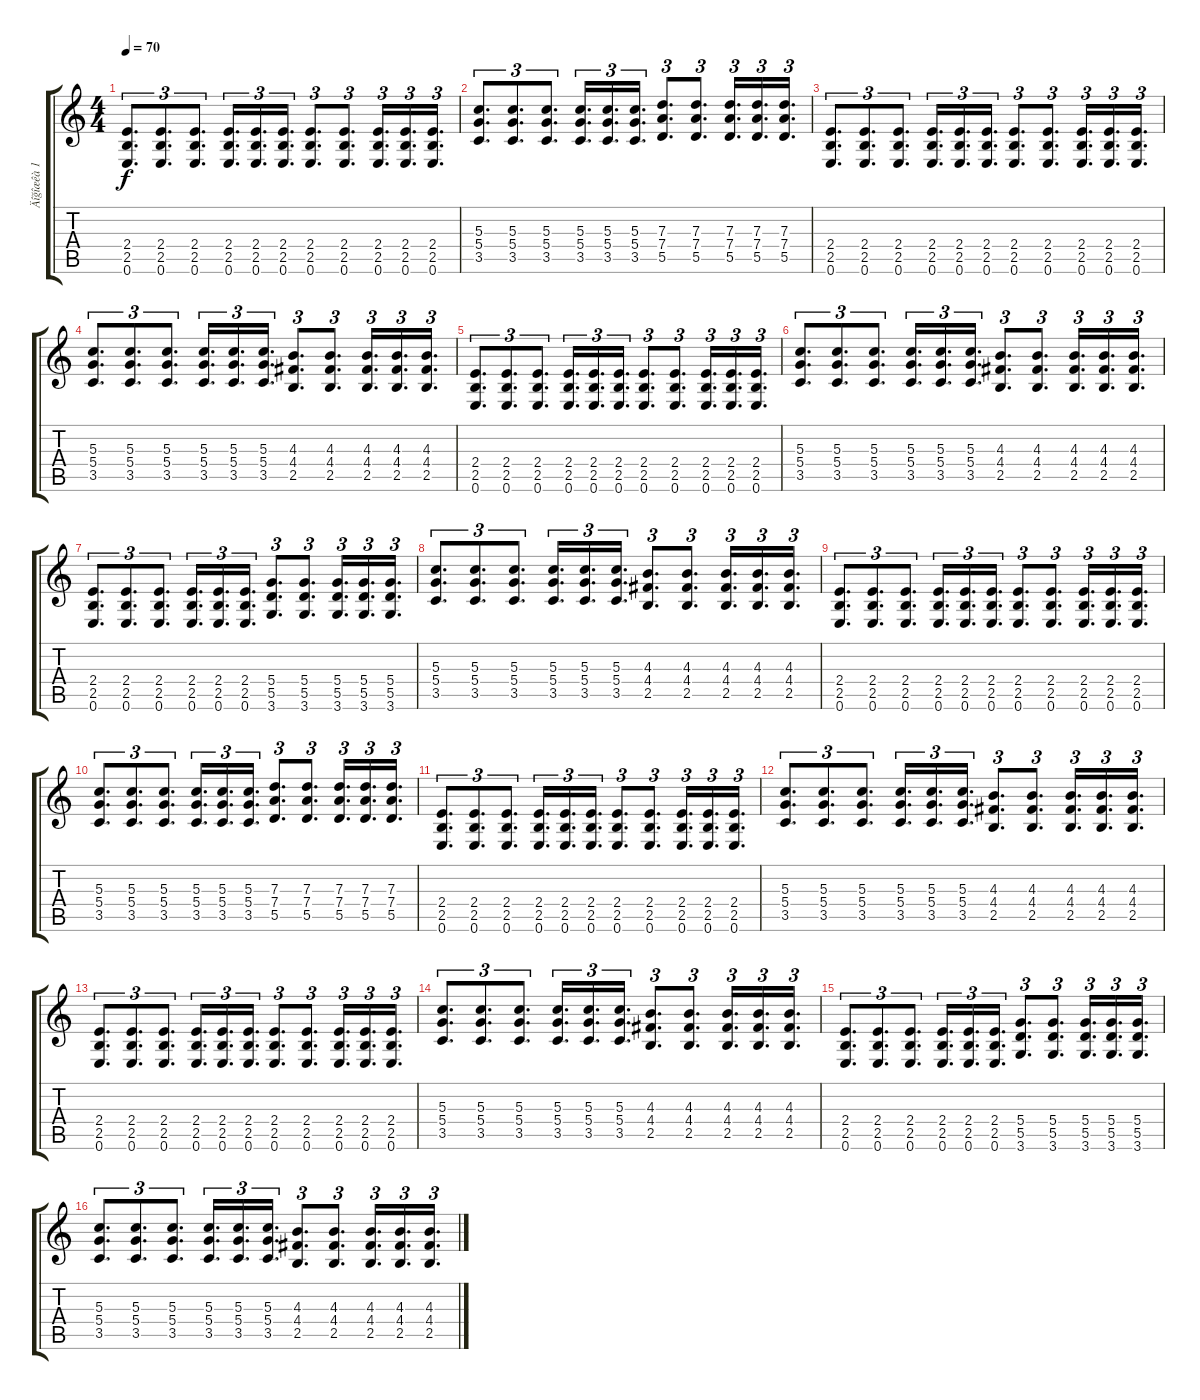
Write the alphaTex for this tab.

\track ("Äîğîæêà 1" "Äîğîæêà 1") {instrument overdrivenguitar}
\staff {score tabs}
\tuning (E4 B3 G3 D3 A2 E2) {hide}
\ts (4 4)
\tempo 70
\clef g2
\ks c
(2.4 2.5 0.6).8{d tu (3 2) dy f} (2.4 2.5 0.6).8{d tu (3 2)} (2.4 2.5 0.6).8{d tu (3 2)} (2.4 2.5 0.6).16{d tu (3 2)} (2.4 2.5 0.6).16{d tu (3 2)} (2.4 2.5 0.6).16{d tu (3 2)} (2.4 2.5 0.6).8{d tu (3 2)} (2.4 2.5 0.6).8{d tu (3 2)} (2.4 2.5 0.6).16{d tu (3 2)} (2.4 2.5 0.6).16{d tu (3 2)} (2.4 2.5 0.6).16{d tu (3 2)} |
(5.3 5.4 3.5).8{d tu (3 2)} (5.3 5.4 3.5).8{d tu (3 2)} (5.3 5.4 3.5).8{d tu (3 2)} (5.3 5.4 3.5).16{d tu (3 2)} (5.3 5.4 3.5).16{d tu (3 2)} (5.3 5.4 3.5).16{d tu (3 2)} (7.3 7.4 5.5).8{d tu (3 2)} (7.3 7.4 5.5).8{d tu (3 2)} (7.3 7.4 5.5).16{d tu (3 2)} (7.3 7.4 5.5).16{d tu (3 2)} (7.3 7.4 5.5).16{d tu (3 2)} |
(2.4 2.5 0.6).8{d tu (3 2)} (2.4 2.5 0.6).8{d tu (3 2)} (2.4 2.5 0.6).8{d tu (3 2)} (2.4 2.5 0.6).16{d tu (3 2)} (2.4 2.5 0.6).16{d tu (3 2)} (2.4 2.5 0.6).16{d tu (3 2)} (2.4 2.5 0.6).8{d tu (3 2)} (2.4 2.5 0.6).8{d tu (3 2)} (2.4 2.5 0.6).16{d tu (3 2)} (2.4 2.5 0.6).16{d tu (3 2)} (2.4 2.5 0.6).16{d tu (3 2)} |
(5.3 5.4 3.5).8{d tu (3 2)} (5.3 5.4 3.5).8{d tu (3 2)} (5.3 5.4 3.5).8{d tu (3 2)} (5.3 5.4 3.5).16{d tu (3 2)} (5.3 5.4 3.5).16{d tu (3 2)} (5.3 5.4 3.5).16{d tu (3 2)} (4.3 4.4 2.5).8{d tu (3 2)} (4.3 4.4 2.5).8{d tu (3 2)} (4.3 4.4 2.5).16{d tu (3 2)} (4.3 4.4 2.5).16{d tu (3 2)} (4.3 4.4 2.5).16{d tu (3 2)} |
(2.4 2.5 0.6).8{d tu (3 2)} (2.4 2.5 0.6).8{d tu (3 2)} (2.4 2.5 0.6).8{d tu (3 2)} (2.4 2.5 0.6).16{d tu (3 2)} (2.4 2.5 0.6).16{d tu (3 2)} (2.4 2.5 0.6).16{d tu (3 2)} (2.4 2.5 0.6).8{d tu (3 2)} (2.4 2.5 0.6).8{d tu (3 2)} (2.4 2.5 0.6).16{d tu (3 2)} (2.4 2.5 0.6).16{d tu (3 2)} (2.4 2.5 0.6).16{d tu (3 2)} |
(5.3 5.4 3.5).8{d tu (3 2)} (5.3 5.4 3.5).8{d tu (3 2)} (5.3 5.4 3.5).8{d tu (3 2)} (5.3 5.4 3.5).16{d tu (3 2)} (5.3 5.4 3.5).16{d tu (3 2)} (5.3 5.4 3.5).16{d tu (3 2)} (4.3 4.4 2.5).8{d tu (3 2)} (4.3 4.4 2.5).8{d tu (3 2)} (4.3 4.4 2.5).16{d tu (3 2)} (4.3 4.4 2.5).16{d tu (3 2)} (4.3 4.4 2.5).16{d tu (3 2)} |
(2.4 2.5 0.6).8{d tu (3 2)} (2.4 2.5 0.6).8{d tu (3 2)} (2.4 2.5 0.6).8{d tu (3 2)} (2.4 2.5 0.6).16{d tu (3 2)} (2.4 2.5 0.6).16{d tu (3 2)} (2.4 2.5 0.6).16{d tu (3 2)} (5.4 5.5 3.6).8{d tu (3 2)} (5.4 5.5 3.6).8{d tu (3 2)} (5.4 5.5 3.6).16{d tu (3 2)} (5.4 5.5 3.6).16{d tu (3 2)} (5.4 5.5 3.6).16{d tu (3 2)} |
(5.3 5.4 3.5).8{d tu (3 2)} (5.3 5.4 3.5).8{d tu (3 2)} (5.3 5.4 3.5).8{d tu (3 2)} (5.3 5.4 3.5).16{d tu (3 2)} (5.3 5.4 3.5).16{d tu (3 2)} (5.3 5.4 3.5).16{d tu (3 2)} (4.3 4.4 2.5).8{d tu (3 2)} (4.3 4.4 2.5).8{d tu (3 2)} (4.3 4.4 2.5).16{d tu (3 2)} (4.3 4.4 2.5).16{d tu (3 2)} (4.3 4.4 2.5).16{d tu (3 2)} |
(2.4 2.5 0.6).8{d tu (3 2)} (2.4 2.5 0.6).8{d tu (3 2)} (2.4 2.5 0.6).8{d tu (3 2)} (2.4 2.5 0.6).16{d tu (3 2)} (2.4 2.5 0.6).16{d tu (3 2)} (2.4 2.5 0.6).16{d tu (3 2)} (2.4 2.5 0.6).8{d tu (3 2)} (2.4 2.5 0.6).8{d tu (3 2)} (2.4 2.5 0.6).16{d tu (3 2)} (2.4 2.5 0.6).16{d tu (3 2)} (2.4 2.5 0.6).16{d tu (3 2)} |
(5.3 5.4 3.5).8{d tu (3 2)} (5.3 5.4 3.5).8{d tu (3 2)} (5.3 5.4 3.5).8{d tu (3 2)} (5.3 5.4 3.5).16{d tu (3 2)} (5.3 5.4 3.5).16{d tu (3 2)} (5.3 5.4 3.5).16{d tu (3 2)} (7.3 7.4 5.5).8{d tu (3 2)} (7.3 7.4 5.5).8{d tu (3 2)} (7.3 7.4 5.5).16{d tu (3 2)} (7.3 7.4 5.5).16{d tu (3 2)} (7.3 7.4 5.5).16{d tu (3 2)} |
(2.4 2.5 0.6).8{d tu (3 2)} (2.4 2.5 0.6).8{d tu (3 2)} (2.4 2.5 0.6).8{d tu (3 2)} (2.4 2.5 0.6).16{d tu (3 2)} (2.4 2.5 0.6).16{d tu (3 2)} (2.4 2.5 0.6).16{d tu (3 2)} (2.4 2.5 0.6).8{d tu (3 2)} (2.4 2.5 0.6).8{d tu (3 2)} (2.4 2.5 0.6).16{d tu (3 2)} (2.4 2.5 0.6).16{d tu (3 2)} (2.4 2.5 0.6).16{d tu (3 2)} |
(5.3 5.4 3.5).8{d tu (3 2)} (5.3 5.4 3.5).8{d tu (3 2)} (5.3 5.4 3.5).8{d tu (3 2)} (5.3 5.4 3.5).16{d tu (3 2)} (5.3 5.4 3.5).16{d tu (3 2)} (5.3 5.4 3.5).16{d tu (3 2)} (4.3 4.4 2.5).8{d tu (3 2)} (4.3 4.4 2.5).8{d tu (3 2)} (4.3 4.4 2.5).16{d tu (3 2)} (4.3 4.4 2.5).16{d tu (3 2)} (4.3 4.4 2.5).16{d tu (3 2)} |
(2.4 2.5 0.6).8{d tu (3 2)} (2.4 2.5 0.6).8{d tu (3 2)} (2.4 2.5 0.6).8{d tu (3 2)} (2.4 2.5 0.6).16{d tu (3 2)} (2.4 2.5 0.6).16{d tu (3 2)} (2.4 2.5 0.6).16{d tu (3 2)} (2.4 2.5 0.6).8{d tu (3 2)} (2.4 2.5 0.6).8{d tu (3 2)} (2.4 2.5 0.6).16{d tu (3 2)} (2.4 2.5 0.6).16{d tu (3 2)} (2.4 2.5 0.6).16{d tu (3 2)} |
(5.3 5.4 3.5).8{d tu (3 2)} (5.3 5.4 3.5).8{d tu (3 2)} (5.3 5.4 3.5).8{d tu (3 2)} (5.3 5.4 3.5).16{d tu (3 2)} (5.3 5.4 3.5).16{d tu (3 2)} (5.3 5.4 3.5).16{d tu (3 2)} (4.3 4.4 2.5).8{d tu (3 2)} (4.3 4.4 2.5).8{d tu (3 2)} (4.3 4.4 2.5).16{d tu (3 2)} (4.3 4.4 2.5).16{d tu (3 2)} (4.3 4.4 2.5).16{d tu (3 2)} |
(2.4 2.5 0.6).8{d tu (3 2)} (2.4 2.5 0.6).8{d tu (3 2)} (2.4 2.5 0.6).8{d tu (3 2)} (2.4 2.5 0.6).16{d tu (3 2)} (2.4 2.5 0.6).16{d tu (3 2)} (2.4 2.5 0.6).16{d tu (3 2)} (5.4 5.5 3.6).8{d tu (3 2)} (5.4 5.5 3.6).8{d tu (3 2)} (5.4 5.5 3.6).16{d tu (3 2)} (5.4 5.5 3.6).16{d tu (3 2)} (5.4 5.5 3.6).16{d tu (3 2)} |
(5.3 5.4 3.5).8{d tu (3 2)} (5.3 5.4 3.5).8{d tu (3 2)} (5.3 5.4 3.5).8{d tu (3 2)} (5.3 5.4 3.5).16{d tu (3 2)} (5.3 5.4 3.5).16{d tu (3 2)} (5.3 5.4 3.5).16{d tu (3 2)} (4.3 4.4 2.5).8{d tu (3 2)} (4.3 4.4 2.5).8{d tu (3 2)} (4.3 4.4 2.5).16{d tu (3 2)} (4.3 4.4 2.5).16{d tu (3 2)} (4.3 4.4 2.5).16{d tu (3 2)}
